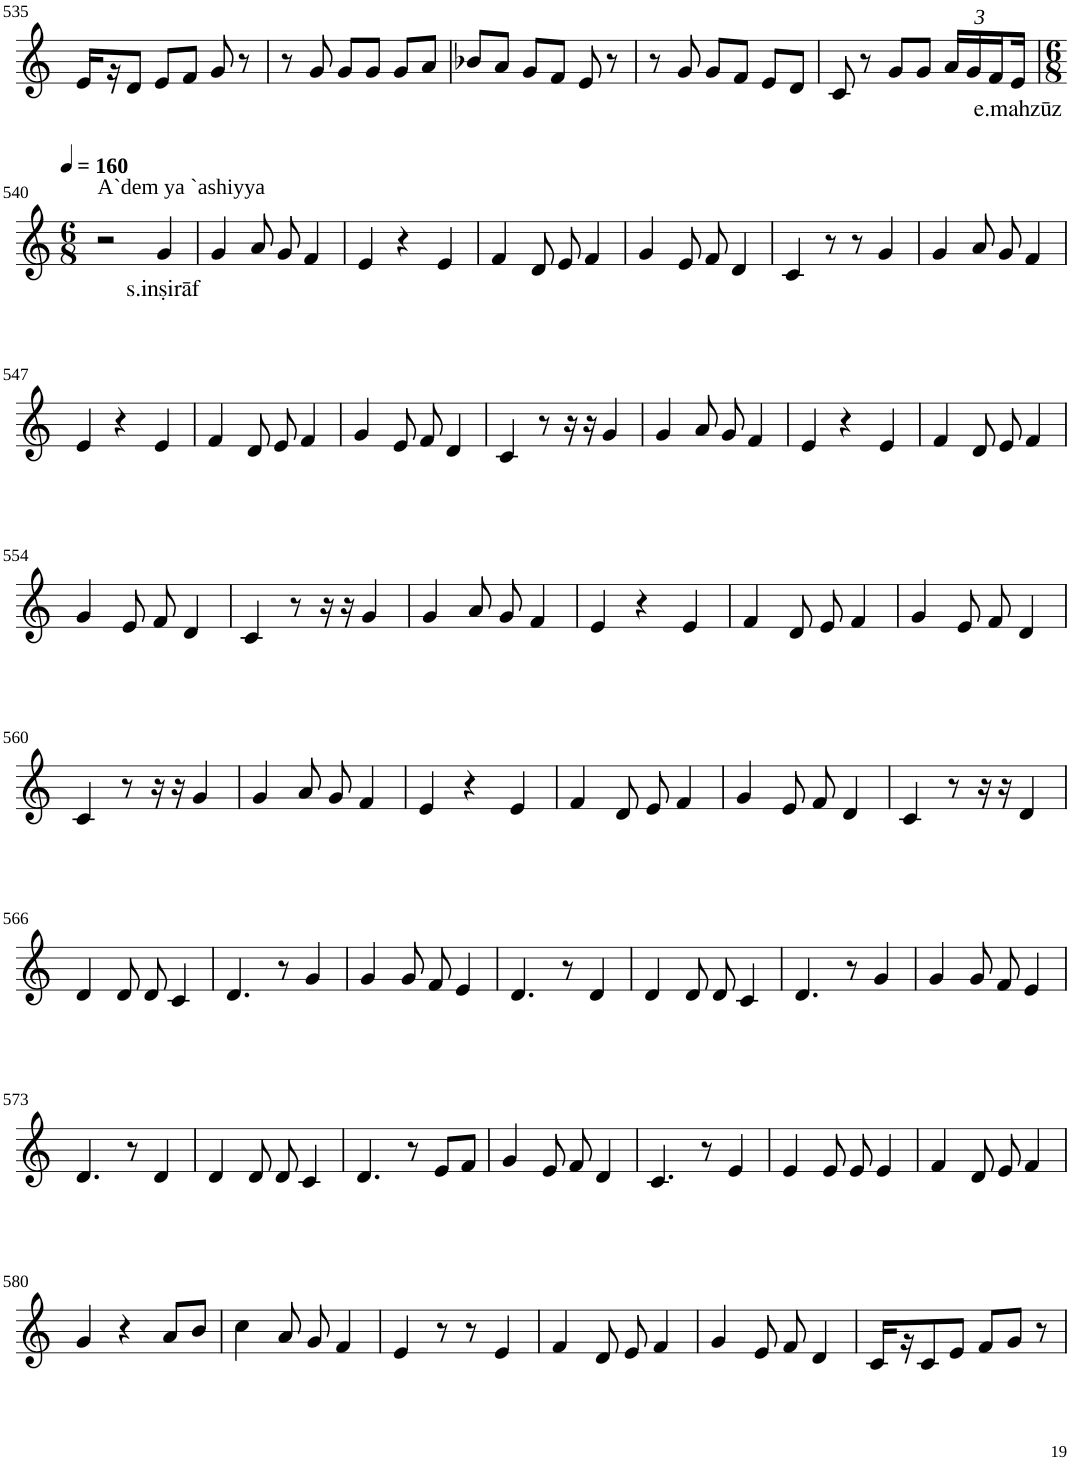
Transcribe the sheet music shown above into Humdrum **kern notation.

**kern	**text
*part1	*part1
*staff1	*staff1
*I"Violin	*
!!LO:PB:g=z
*clefG2	*
*k[]	*
*M3/4	*
=535	=535
16e/LL	.
16r	.
8d/J	.
8e/L	.
8f/J	.
8g/	.
8r	.
=536	=536
8r	.
8g/	.
8g/L	.
8g/J	.
8g/L	.
8a/J	.
=537	=537
8b-X/L	.
8a/J	.
8g/L	.
8f/J	.
8e/	.
8r	.
=538	=538
8r	.
8g/	.
8g/L	.
8f/J	.
8e/L	.
8d/J	.
=539	=539
8c/	.
8r	.
8g/L	.
8g/J	.
*Xbrackettup	*
12a/LL	.
12g/	.
12f/	.
!	!LO:LY:b
16e/JJ	e.mahzūz
!!LO:LB:g=z
=540	=540
*M6/8	*
*MM160	*
!LO:TX:a:t=A`dem ya `ashiyya	!
2r	.
!	!LO:LY:b
4g/	s.inṣirāf
=541	=541
4g/	.
8a/	.
8g/	.
4f/	.
=542	=542
4e/	.
4r	.
4e/	.
=543	=543
4f/	.
8d/	.
8e/	.
4f/	.
=544	=544
4g/	.
8e/	.
8f/	.
4d/	.
=545	=545
4c/	.
8r	.
8r	.
4g/	.
=546	=546
4g/	.
8a/	.
8g/	.
4f/	.
!!LO:LB:g=z
=547	=547
4e/	.
4r	.
4e/	.
=548	=548
4f/	.
8d/	.
8e/	.
4f/	.
=549	=549
4g/	.
8e/	.
8f/	.
4d/	.
=550	=550
4c/	.
8r	.
16r	.
16r	.
4g/	.
=551	=551
4g/	.
8a/	.
8g/	.
4f/	.
=552	=552
4e/	.
4r	.
4e/	.
=553	=553
4f/	.
8d/	.
8e/	.
4f/	.
!!LO:LB:g=z
=554	=554
4g/	.
8e/	.
8f/	.
4d/	.
=555	=555
4c/	.
8r	.
16r	.
16r	.
4g/	.
=556	=556
4g/	.
8a/	.
8g/	.
4f/	.
=557	=557
4e/	.
4r	.
4e/	.
=558	=558
4f/	.
8d/	.
8e/	.
4f/	.
=559	=559
4g/	.
8e/	.
8f/	.
4d/	.
!!LO:LB:g=z
=560	=560
4c/	.
8r	.
16r	.
16r	.
4g/	.
=561	=561
4g/	.
8a/	.
8g/	.
4f/	.
=562	=562
4e/	.
4r	.
4e/	.
=563	=563
4f/	.
8d/	.
8e/	.
4f/	.
=564	=564
4g/	.
8e/	.
8f/	.
4d/	.
=565	=565
4c/	.
8r	.
16r	.
16r	.
4d/	.
!!LO:LB:g=z
=566	=566
4d/	.
8d/	.
8d/	.
4c/	.
=567	=567
4.d/	.
8r	.
4g/	.
=568	=568
4g/	.
8g/	.
8f/	.
4e/	.
=569	=569
4.d/	.
8r	.
4d/	.
=570	=570
4d/	.
8d/	.
8d/	.
4c/	.
=571	=571
4.d/	.
8r	.
4g/	.
=572	=572
4g/	.
8g/	.
8f/	.
4e/	.
!!LO:LB:g=z
=573	=573
4.d/	.
8r	.
4d/	.
=574	=574
4d/	.
8d/	.
8d/	.
4c/	.
=575	=575
4.d/	.
8r	.
8e/L	.
8f/J	.
=576	=576
4g/	.
8e/	.
8f/	.
4d/	.
=577	=577
4.c/	.
8r	.
4e/	.
=578	=578
4e/	.
8e/	.
8e/	.
4e/	.
=579	=579
4f/	.
8d/	.
8e/	.
4f/	.
!!LO:LB:g=z
=580	=580
4g/	.
4r	.
8a/L	.
8b/J	.
=581	=581
4cc\	.
8a/	.
8g/	.
4f/	.
=582	=582
4e/	.
8r	.
8r	.
4e/	.
=583	=583
4f/	.
8d/	.
8e/	.
4f/	.
=584	=584
4g/	.
8e/	.
8f/	.
4d/	.
=585	=585
16c/LL	.
16r	.
8c/	.
8e/J	.
8f/L	.
8g/J	.
8r	.
=	=
*-	*-
